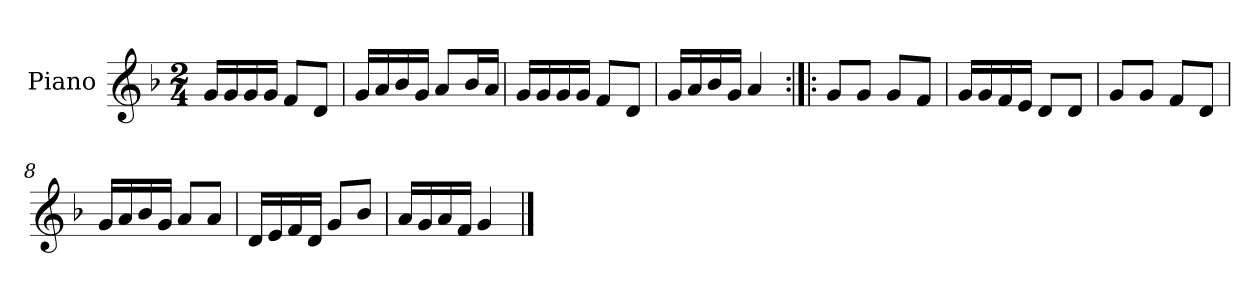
**kern
*part1
*staff1
*I"Piano
*I'Pno.
*clefG2
*k[b-]
*M2/4
=1
16g/LL
16g/
16g/
16g/JJ
8f/L
8d/J
=2
16g/LL
16a/
16b-/
16g/JJ
8a/L
16b-/L
16a/JJ
=3
16g/LL
16g/
16g/
16g/JJ
8f/L
8d/J
=4
16g/LL
16a/
16b-/
16g/JJ
4a/
=5:|!|:
8g/L
8g/J
8g/L
8f/J
=6
16g/LL
16g/
16f/
16e/JJ
8d/L
8d/J
=7
8g/L
8g/J
8f/L
8d/J
!!LO:LB:g=z
=8
16g/LL
16a/
16b-/
16g/JJ
8a/L
8a/J
=9
16d/LL
16e/
16f/
16d/JJ
8g/L
8b-/J
=10
16a/LL
16g/
16a/
16f/JJ
4g/
==
*-
